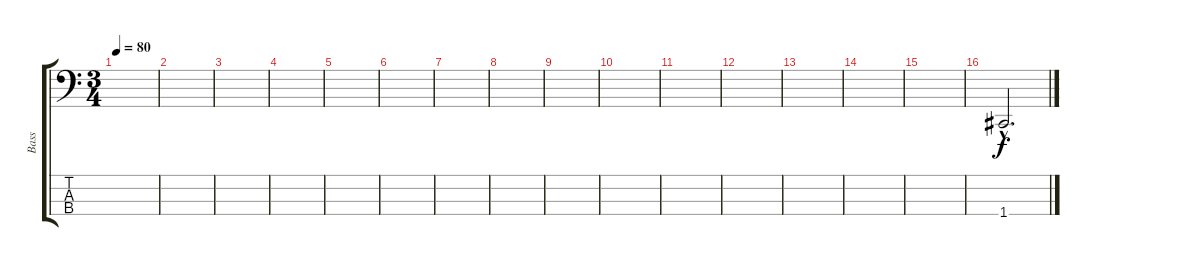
\track ("Bass" "Bass") {instrument electricbasspick}
\staff {score tabs}
\tuning (Eb2 Bb1 F1 C1) {hide}
\ts (3 4)
\tempo 80
\clef f4
\ks c
|
|
|
|
|
|
|
|
|
|
|
|
|
|
|
1.4{hac}.2{d}
